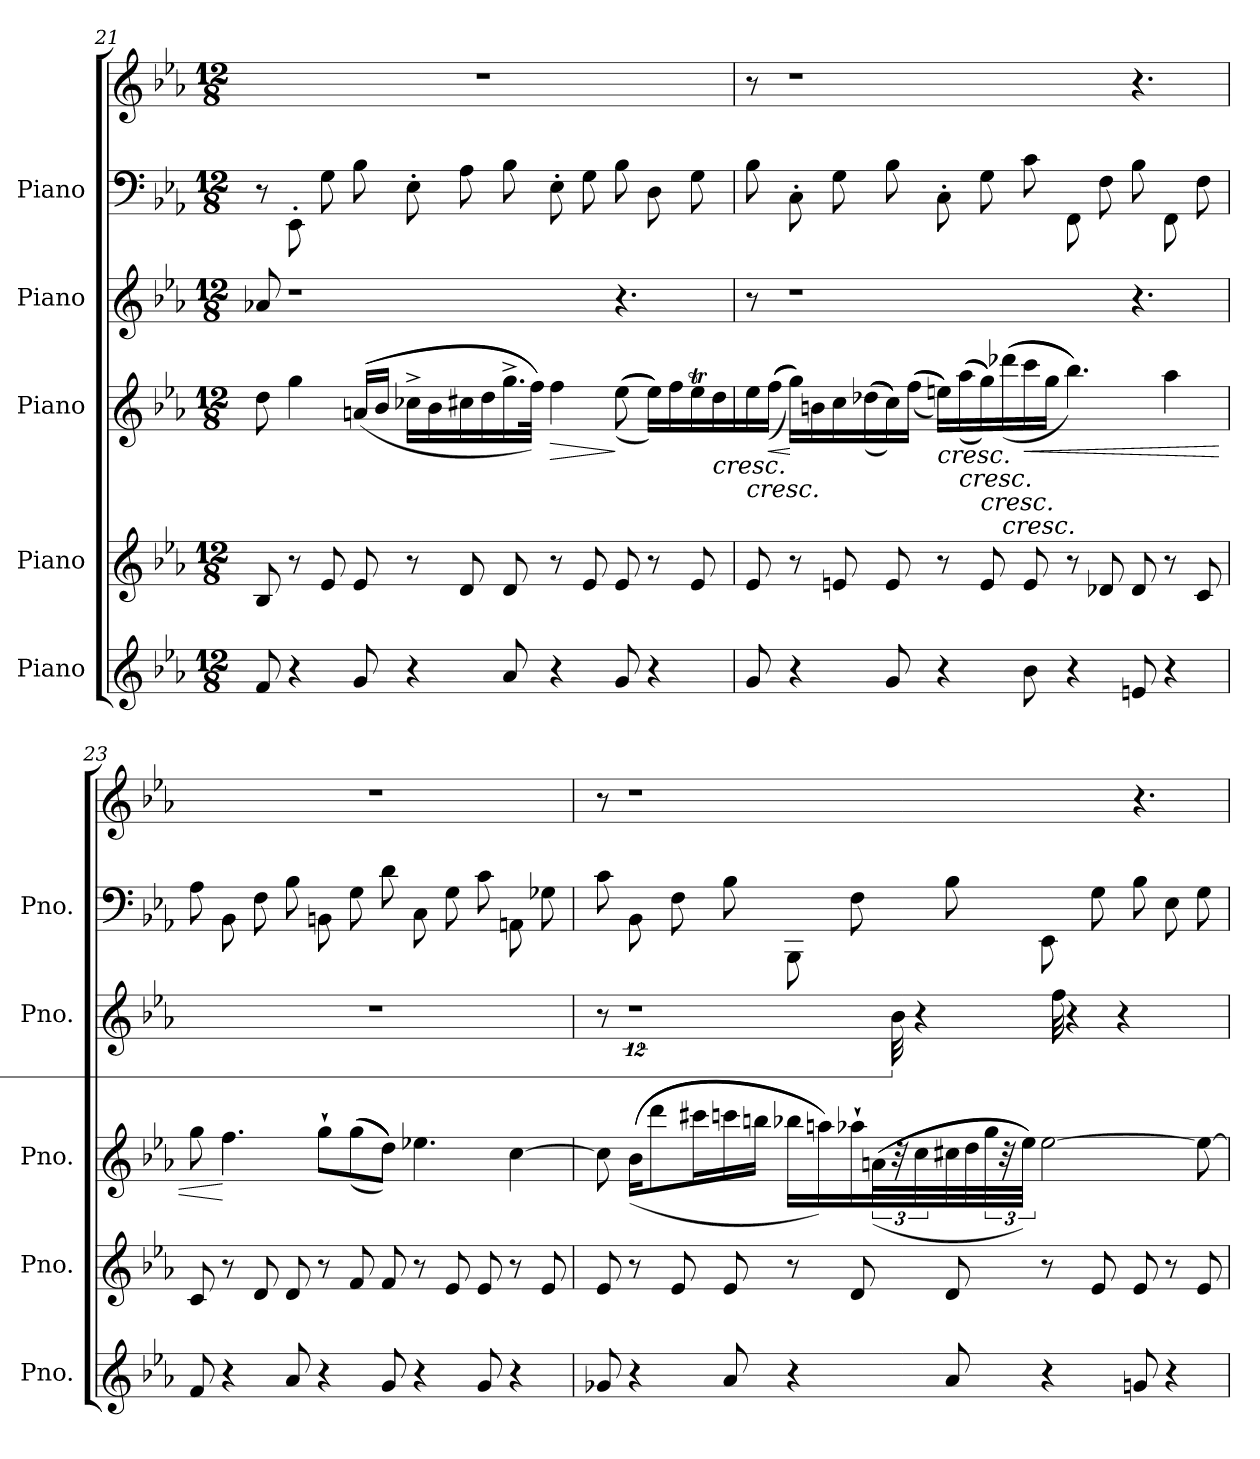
**kern	**kern	**kern	**dynam	**kern	**kern	**kern
*part5	*part4	*part3	*part3	*part2	*part1	*part1
*staff6	*staff5	*staff4	*staff4	*staff3	*staff2	*staff1
*I"Piano	*I"Piano	*I"Piano	*	*I"Piano	*I"Piano	*
*I'Pno.	*I'Pno.	*I'Pno.	*	*I'Pno.	*I'Pno.	*
*clefG2	*clefG2	*clefG2	*	*clefG2	*clefF4	*clefG2
*k[b-e-a-]	*k[b-e-a-]	*k[b-e-a-]	*	*k[b-e-a-]	*k[b-e-a-]	*k[b-e-a-]
*M12/8	*M12/8	*M12/8	*	*M12/8	*M12/8	*M12/8
=21	=21	=21	=21	=21	=21	=21
8fi	8B-j	8ddZ	.	8a-XV	8r	1.r
4r	8r	4ggZ\	.	1r	8EE-'N\L	.
.	8e-j	.	.	.	8GN	.
8gi	8e-j	((((16anZ/LL	.	.	8B-N	.
.	.	16b-Z/JJ	.	.	.	.
4r	8r	16cc-X^Z\LL	.	.	8E-'N\L	.
.	.	16b-Z\	.	.	.	.
.	8dj	16cc#XZ\	.	.	8A-N	.
.	.	16ddZ\	.	.	.	.
8a-i	8dj	16.gg^Z\	.	.	8B-N	.
.	.	(32ffZ\JJk))))	.	.	.	.
!	!	!	!LO:HP:b	!	!	!
!	!	!	!LO:HP:n=1:b	!	!	!
!	!	!	!LO:HP:n=1:b	!	!	!
!	!	!	!LO:HP:n=1:b	!	!	!
!	!	!	!LO:HP:n=1:b	!	!	!
4r	8r	4ffZ\	> > > > >	.	8E-'N\L	.
.	8e-j	.	.	.	8GN	.
8gi	8e-j	((((8ee-Z\	]	4.r	8B-N	.
4r	8r	(16ee-Z\LL))))	]	.	8DN\L	.
.	.	16ffZ\	]	.	.	.
.	8e-j	16ee-TZ\	]	.	8GN	.
!	!	!	!LO:HP:n=1:b	!	!	!
.	.	16ddZ\	] <	.	.	.
!!LO:LB:g=z
=22	=22	=22	=22	=22	=22	=22
!	!	!	!LO:HP:b	!	!	!
8gi	8e-j	16ee-Z\	<	8r	8B-N	8r
!	!	!	!LO:HP:b	!	!	!
!	!	!	!LO:HP:n=1:b	!	!	!
!	!	!	!LO:HP:n=1:b	!	!	!
.	.	((((16ffZ\JJ	< < <	.	.	.
4r	8r	(16ggZ\LL))))	[ [ [	1r	8C'N\L	1r
.	.	16bnZ\	[	.	.	.
.	8enj	16ccZ\	[	.	8GN	.
.	.	((((16dd-XZ\	.	.	.	.
8gi	8ej	(16ccZ\))))	.	.	8B-N	.
.	.	((((16ffZ\JJ	.	.	.	.
!	!	!	!LO:HP:b	!	!	!
4r	8r	(16eenZ\LL))))	<	.	8C'N\L	.
!	!	!	!LO:HP:b	!	!	!
.	.	((((16aa-Z\	<	.	.	.
!	!	!	!LO:HP:b	!	!	!
.	8ej	(16ggZ\))))	<	.	8GN	.
!	!	!	!LO:HP:b	!	!	!
.	.	((((16ddd-XZ\	<	.	.	.
!	!	!	!LO:HP:b	!	!	!
8b-i	8ej	16cccZ\	<	.	8cN	.
.	.	16ggZ\JJ	.	.	.	.
4r	8r	(4.bb-Z\))))	.	.	8FFN\L	.
.	8d-Xj	.	.	.	8FN	.
8ei	8d-j	.	.	4.r	8B-N	4.r
4r	8r	4aa-Z\	.	.	8FFN\L	.
.	8cj	.	.	.	8FN	.
=23	=23	=23	=23	=23	=23	=23
8fi	8cj	8ggZ\	.	1.r	8A-N	1.r
4r	8r	4.ffZ\	[ [ [ [ [	.	8BB-N\L	.
.	8dj	.	.	.	8FN	.
8a-i	8dj	.	.	.	8B-N	.
4r	8r	8gg`Z\L	.	.	8BBnN\L	.
.	8fj	((((8ggZ\	.	.	8GN	.
8gi	8fj	(8ddZ\J))))	.	.	8dN	.
4r	8r	4.ee-XZ\	.	.	8CN\L	.
.	8e-j	.	.	.	8GN	.
8gi	8e-j	.	.	.	8cN	.
4r	8r	[4ccZ\	.	.	8AAnN\L	.
.	8e-j	.	.	.	8G-XN	.
!!LO:LB:g=z
=24	=24	=24	=24	=24	=24	=24
8g-Xi	8e-j	8ccZ\]	.	8r	8cN	8r
4r	8r	((((16b-Z\KL	.	12%7r	8BB-N\L	1r
.	.	8dddZ\	.	.	.	.
.	8e-j	.	.	.	8FN	.
.	.	16ccc#XZ\L	.	.	.	.
8a-i	8e-j	16cccnZ\	.	.	8B-N	.
.	.	16bbnZ\JJ	.	.	.	.
4r	8r	16bb-XZ\LL	.	.	8BBB-N\L	.
.	.	(16aanZ\))))	.	.	.	.
.	8dj	16aa-X`Z\	.	.	8FN	.
.	.	((((48anZ\L	.	.	.	.
.	.	48r	.	48b-V\	.	.
.	.	48ccZ\	.	48%5r	.	.
8a-i	8dj	32cc#XZ\	.	.	8B-N	.
.	.	32ddZ\	.	.	.	.
.	.	48ggZ\	.	.	.	.
.	.	48r	.	48ffV\	.	.
.	.	(48ee-Z\JJJ))))	.	192%11r	.	.
4r	8r	[2ee-Z\	.	.	8EE-N\L	.
.	.	.	.	192%113r	.	.
.	8e-j	.	.	.	8GN	.
8gi	8e-j	.	.	.	8B-N	4.r
4r	8r	.	.	.	8E-N\L	.
.	8e-j	8ee-Z\_	.	.	8GN	.
=	=	=	=	=	=	=
*-	*-	*-	*-	*-	*-	*-
